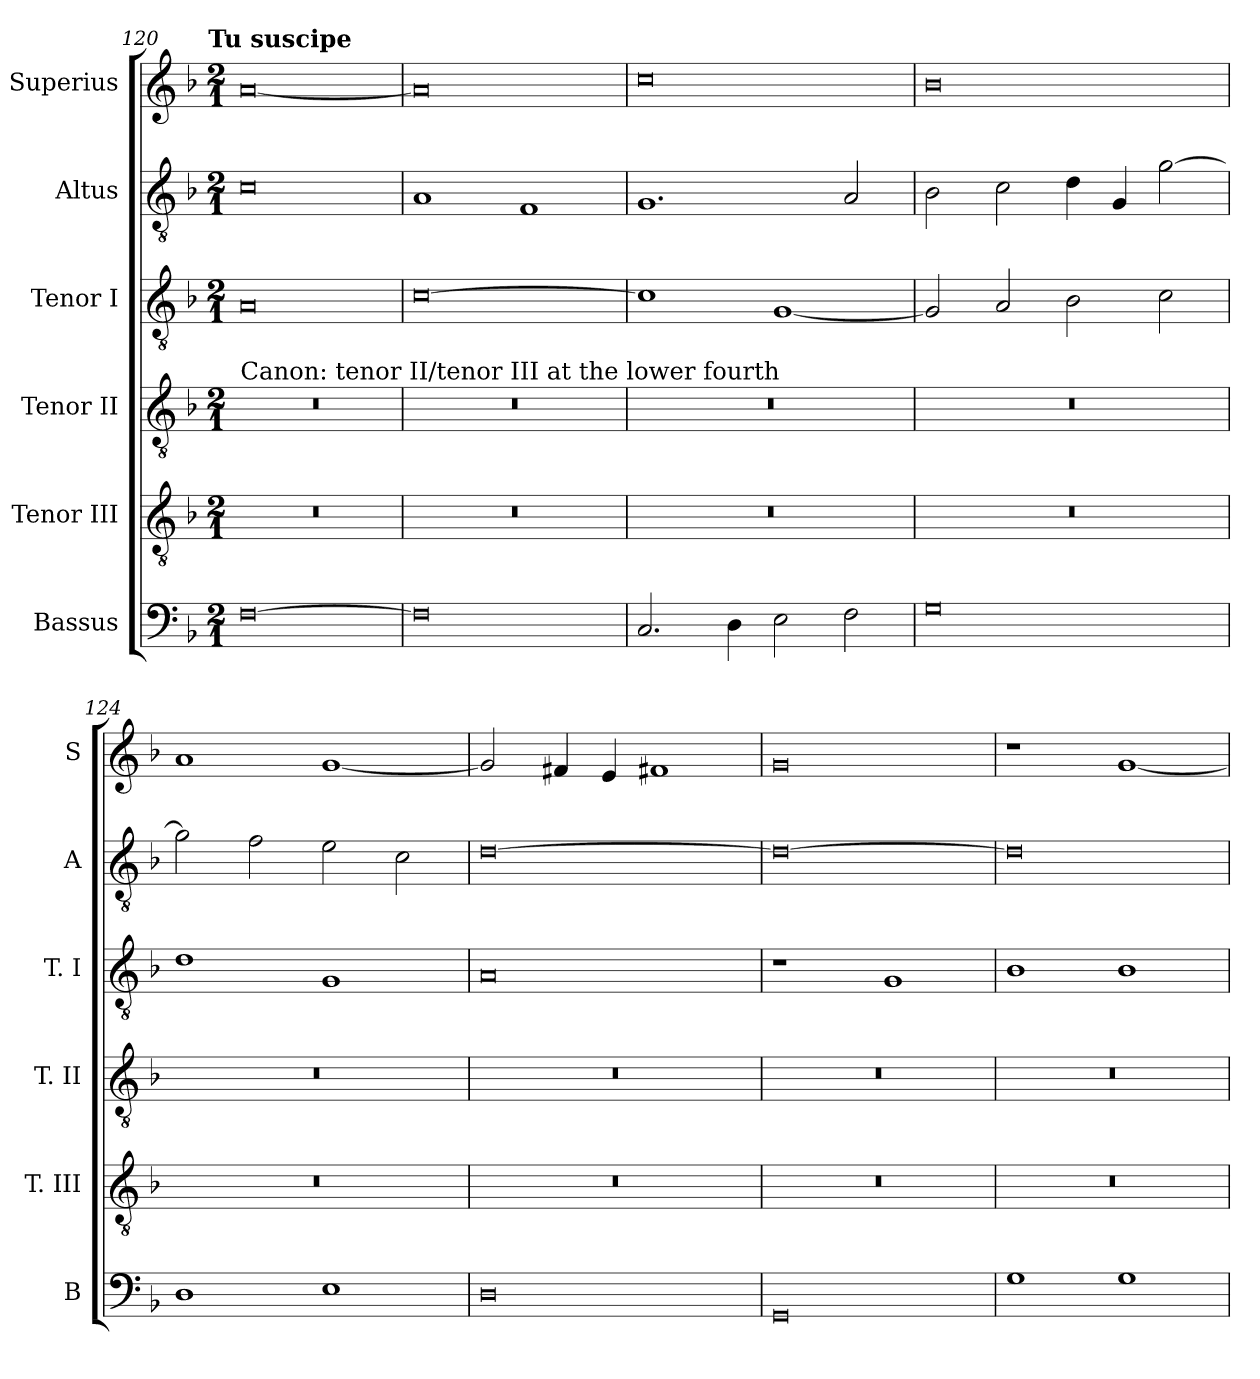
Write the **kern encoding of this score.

**kern	**kern	**kern	**kern	**kern	**kern
*part6	*part5	*part4	*part3	*part2	*part1
*staff6	*staff5	*staff4	*staff3	*staff2	*staff1
*I"Bassus	*I"Tenor III	*I"Tenor II	*I"Tenor I	*I"Altus	*I"Superius
*I'B	*I'T. III	*I'T. II	*I'T. I	*I'A	*I'S
*clefF4	*clefGv2	*clefGv2	*clefGv2	*clefGv2	*clefG2
*k[b-]	*k[b-]	*k[b-]	*k[b-]	*k[b-]	*k[b-]
*F:	*F:	*F:	*F:	*F:	*F:
!!LO:TX:omd:t=Tu suscipe
*M2/1	*M2/1	*M2/1	*M2/1	*M2/1	*M2/1
=120	=120	=120	=120	=120	=120
!	!	!LO:TX:a:t=Canon&colon; tenor II/tenor III at the lower fourth	!	!	!
[0F	0r	0r	0A	0c	[0a
=121	=121	=121	=121	=121	=121
0F]	0r	0r	[0c	1A	0a]
.	.	.	.	1F	.
=122	=122	=122	=122	=122	=122
2.C	0r	0r	1c]	1.G	0cc
4D	.	.	.	.	.
2E	.	.	[1G	.	.
2F	.	.	.	2A	.
=123	=123	=123	=123	=123	=123
0G	0r	0r	2G]	2B-	0b-
.	.	.	2A	2c	.
.	.	.	2B-	4d	.
.	.	.	.	4G	.
.	.	.	2c	[2g	.
=124	=124	=124	=124	=124	=124
1D	0r	0r	1d	2g]	1a
.	.	.	.	2f	.
1E	.	.	1G	2e	[1g
.	.	.	.	2c	.
=125	=125	=125	=125	=125	=125
0D	0r	0r	0A	[0d	2g]
.	.	.	.	.	4f#X
.	.	.	.	.	4e
.	.	.	.	.	1f#X
=126	=126	=126	=126	=126	=126
0GG	0r	0r	1r	0d_	0g
.	.	.	1G	.	.
=127	=127	=127	=127	=127	=127
1G	0r	0r	1B-	0d]	1r
1G	.	.	1B-	.	[1g
=	=	=	=	=	=
*-	*-	*-	*-	*-	*-
